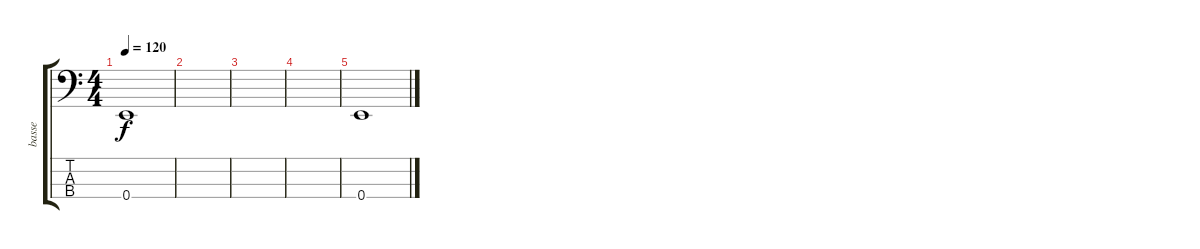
\track ("basse" "basse") {instrument electricbassfinger}
\staff {score tabs}
\tuning (G2 D2 A1 E1) {hide}
\ts (4 4)
\tempo 120
\clef f4
\ks c
0.4.1{dy f} |
|
|
|
0.4.1
